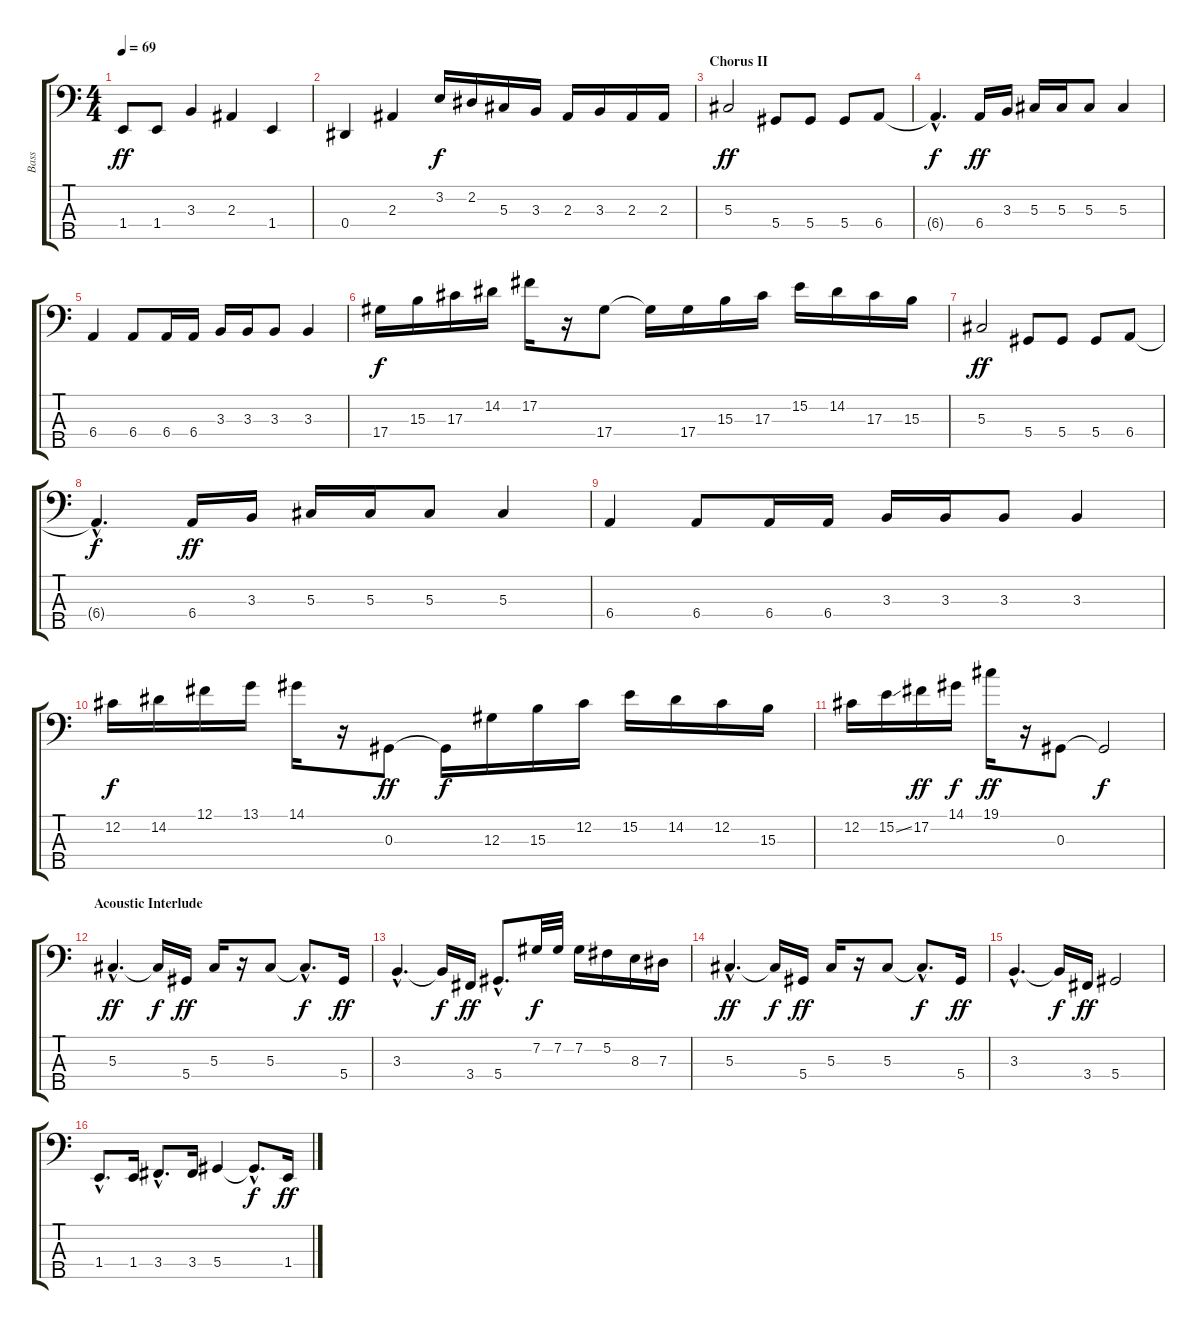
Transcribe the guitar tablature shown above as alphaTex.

\track ("Bass" "Bass") {instrument electricbassfinger}
\staff {score tabs}
\tuning (Gb2 Db2 Ab1 Eb1 Bb0) {hide}
\ts (4 4)
\tempo 69
\clef f4
\ks c
1.4.8{dy ff} 1.4.8 3.3.4 2.3.4 1.4.4 |
0.4.4 2.3.4 3.2.16{dy f} 2.2.16 5.3.16 3.3.16 2.3.16 3.3.16 2.3.16 2.3.16 |
\section ("" "Chorus II")
5.3.2{dy ff} 5.4.8 5.4.8 5.4.8 6.4.8 |
6.4{hac t}.4{d dy f} 6.4.16{dy ff} 3.3.16 5.3.16 5.3.16 5.3.8 5.3.4 |
6.4.4 6.4.8 6.4.16 6.4.16 3.3.16 3.3.16 3.3.8 3.3.4 |
17.4.16{dy f} 15.3.16 17.3.16 14.2.16 17.2.16 r.16 17.4.8 17.4{t}.16 17.4.16 15.3.16 17.3.16 15.2.16 14.2.16 17.3.16 15.3.16 |
5.3.2{dy ff} 5.4.8 5.4.8 5.4.8 6.4.8 |
6.4{hac t}.4{d dy f} 6.4.16{dy ff} 3.3.16 5.3.16 5.3.16 5.3.8 5.3.4 |
6.4.4 6.4.8 6.4.16 6.4.16 3.3.16 3.3.16 3.3.8 3.3.4 |
12.2.16{dy f} 14.2.16 12.1.16 13.1.16 14.1.16 r.16 0.3.8{dy ff} 0.3{t}.16{dy f} 12.3.16 15.3.16 12.2.16 15.2.16 14.2.16 12.2.16 15.3.16 |
12.2.16 15.2{ss}.16 17.2.16{dy ff} 14.1.16{dy f} 19.1.16{dy ff} r.16 0.3.8 0.3{t}.2{dy f} |
\section ("" "Acoustic Interlude")
5.3{hac}.4{d dy ff} 5.3{t}.16{dy f} 5.4.16{dy ff} 5.3.16 r.16 5.3.8 5.3{hac t}.8{d dy f} 5.4.16{dy ff} |
3.3{hac}.4{d} 3.3{t}.16{dy f} 3.4.16{dy ff} 5.4{hac}.8{d} 7.2.32{dy f} 7.2.32 7.2.16 5.2.16 8.3.16 7.3.16 |
5.3{hac}.4{d dy ff} 5.3{t}.16{dy f} 5.4.16{dy ff} 5.3.16 r.16 5.3.8 5.3{hac t}.8{d dy f} 5.4.16{dy ff} |
3.3{hac}.4{d} 3.3{t}.16{dy f} 3.4.16{dy ff} 5.4.2 |
1.4{hac}.8{d} 1.4.16 3.4{hac}.8{d} 3.4.16 5.4.4 5.4{hac t}.8{d dy f} 1.4.16{dy ff}
